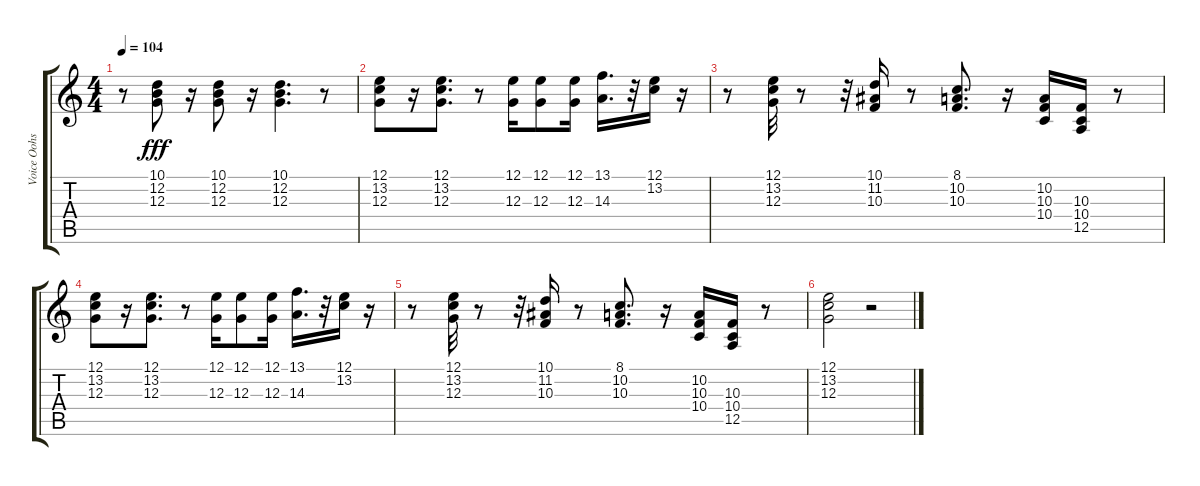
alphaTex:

\track ("Voice Oohs" "Voice Oohs") {instrument voiceoohs}
\staff {score tabs}
\tuning (E4 B3 G3 D3 A2 E2) {hide}
\ts (4 4)
\tempo 104
\clef g2
\ks c
r.8{dy fff} (10.1 12.2 12.3).8 r.16 (10.1 12.2 12.3).8 r.16 (10.1 12.2 12.3).4{d} r.8 |
(12.1 13.2 12.3).8 r.16 (12.1 13.2 12.3).8{d} r.8 (12.1 12.3).16 (12.1 12.3).8 (12.1 12.3).16 (13.1 14.3).16{d} r.32 (12.1 13.2).16 r.16 |
r.8 (12.1 13.2 12.3).32 r.8 r.32 (10.1 11.2 10.3).16 r.8 (8.1 10.2 10.3).8{d} r.16 (10.2 10.3 10.4).16 (10.3 10.4 12.5).16 r.8 |
(12.1 13.2 12.3).8 r.16 (12.1 13.2 12.3).8{d} r.8 (12.1 12.3).16 (12.1 12.3).8 (12.1 12.3).16 (13.1 14.3).16{d} r.32 (12.1 13.2).16 r.16 |
r.8 (12.1 13.2 12.3).32 r.8 r.32 (10.1 11.2 10.3).16 r.8 (8.1 10.2 10.3).8{d} r.16 (10.2 10.3 10.4).16 (10.3 10.4 12.5).16 r.8 |
(12.1 13.2 12.3).2 r.2
